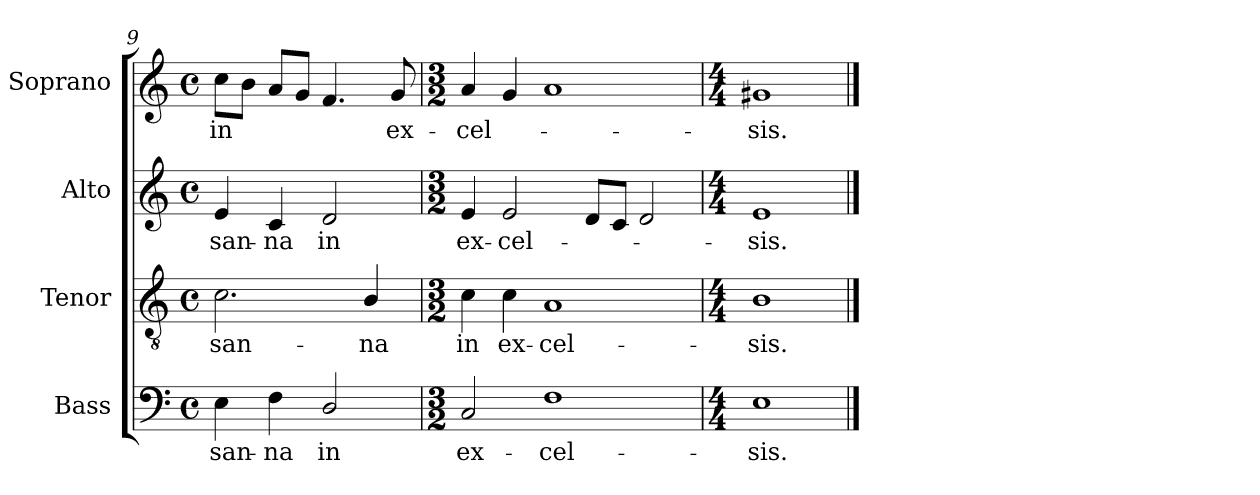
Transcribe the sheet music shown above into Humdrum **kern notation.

**kern	**text	**kern	**text	**kern	**text	**kern	**text
*part4	*part4	*part3	*part3	*part2	*part2	*part1	*part1
*staff4	*staff4	*staff3	*staff3	*staff2	*staff2	*staff1	*staff1
*I"Bass	*	*I"Tenor	*	*I"Alto	*	*I"Soprano	*
*I'B.	*	*I'T.	*	*I'A.	*	*I'S.	*
*clefF4	*	*clefGv2	*	*clefG2	*	*clefG2	*
*	*	*ITrd7c12	*	*	*	*	*
*k[]	*	*k[]	*	*k[]	*	*k[]	*
*C:	*	*C:	*	*C:	*	*C:	*
*M4/4	*	*M4/4	*	*M4/4	*	*M4/4	*
*met(c)	*	*met(c)	*	*met(c)	*	*met(c)	*
=9	=9	=9	=9	=9	=9	=9	=9
!	!LO:LY:b:color=#000000	!	!	!	!	!	!
!	!	!	!LO:LY:b:color=#000000	!	!	!	!
!	!	!	!	!	!LO:LY:b:color=#000000	!	!
!	!	!	!	!	!	!	!LO:LY:b:color=#000000
4Ei\	-san-	2.Ci\	-san-	4ei/	-san-	8cci\L	in
.	.	.	.	.	.	8bi\J	.
!	!LO:LY:b:color=#000000	!	!	!	!	!	!
!	!	!	!	!	!LO:LY:b:color=#000000	!	!
4Fi\	-na	.	.	4ci/	-na	8ai/L	.
.	.	.	.	.	.	8gi/J	.
!	!LO:LY:b:color=#000000	!	!	!	!	!	!
!	!	!	!	!	!LO:LY:b:color=#000000	!	!
2Di/	in	.	.	2di/	in	4.fi/	.
!	!	!	!LO:LY:b:color=#000000	!	!	!	!
.	.	4BBi/	-na	.	.	.	.
!	!	!	!	!	!	!	!LO:LY:b:color=#000000
.	.	.	.	.	.	8gi/	ex-
=10	=10	=10	=10	=10	=10	=10	=10
*M3/2	*	*M3/2	*	*M3/2	*	*M3/2	*
!	!LO:LY:b:color=#000000	!	!	!	!	!	!
!	!	!	!LO:LY:b:color=#000000	!	!	!	!
!	!	!	!	!	!LO:LY:b:color=#000000	!	!
!	!	!	!	!	!	!	!LO:LY:b:color=#000000
2Ci/	ex-	4Ci\	in	4ei/	ex-	4ai/	-cel-
!	!	!	!LO:LY:b:color=#000000	!	!	!	!
!	!	!	!	!	!LO:LY:b:color=#000000	!	!
.	.	4Ci\	ex-	2ei/	-cel-	4gi/	.
!	!LO:LY:b:color=#000000	!	!	!	!	!	!
!	!	!	!LO:LY:b:color=#000000	!	!	!	!
1Fi	-cel-	1AAi	-cel-	.	.	1ai	.
.	.	.	.	8di/L	.	.	.
.	.	.	.	8ci/J	.	.	.
.	.	.	.	2di/	.	.	.
=11	=11	=11	=11	=11	=11	=11	=11
*M4/4	*	*M4/4	*	*M4/4	*	*M4/4	*
!	!LO:LY:b:color=#000000	!	!	!	!	!	!
!	!	!	!LO:LY:b:color=#000000	!	!	!	!
!	!	!	!	!	!LO:LY:b:color=#000000	!	!
!	!	!	!	!	!	!	!LO:LY:b:color=#000000
1Ei	-sis.	1BBi	-sis.	1ei	-sis.	1g#Xi	-sis.
==	==	==	==	==	==	==	==
*-	*-	*-	*-	*-	*-	*-	*-
